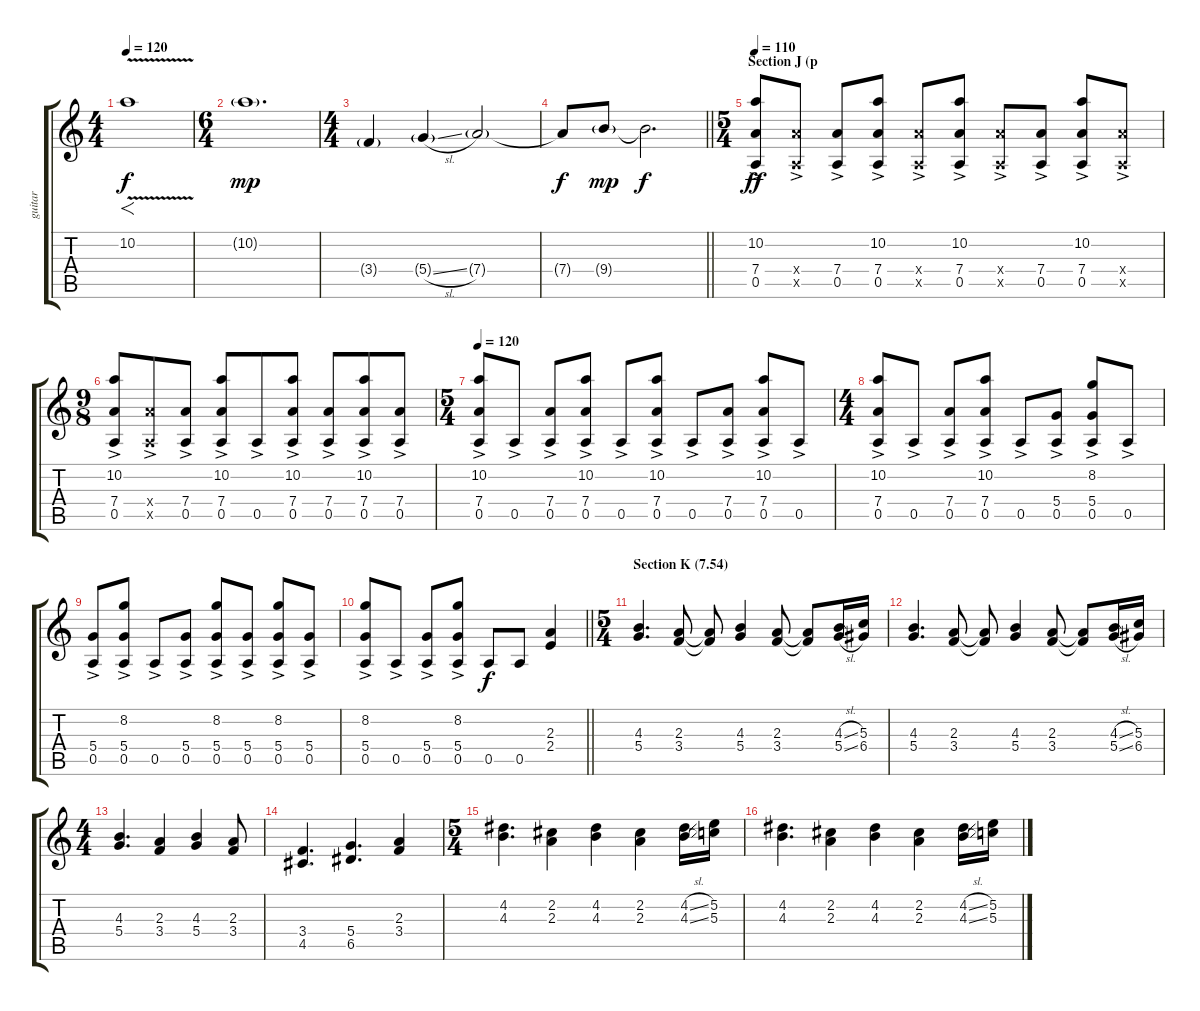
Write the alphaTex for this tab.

\track ("guitar" "guitar") {instrument electricguitarjazz}
\staff {score tabs}
\tuning (E4 B3 G3 D3 A2 E2) {hide}
\ts (4 4)
\tempo 120
\clef g2
\ks c
10.2{v}.1{f dy f} |
\ts (6 4)
10.2{g}.1{d dy mp} |
\ts (4 4)
3.4{g}.4 5.4{sl g}.4 7.4{g}.2 |
\barLineRight lightlight
7.4{t}.8{dy f} 9.4{g}.8{dy mp} 9.4{t}.2{d dy f} |
\ts (5 4)
\section ("" "Section J (p")
\tempo 110
(10.2{ac} 7.4{ac} 0.5{ac}).8{dy ff} (7.4{ac x} 0.5{ac x}).8 (7.4{ac} 0.5{ac}).8 (10.2{ac} 7.4{ac} 0.5{ac}).8 (7.4{ac x} 0.5{ac x}).8 (10.2{ac} 7.4{ac} 0.5{ac}).8 (7.4{ac x} 0.5{ac x}).8 (7.4{ac} 0.5{ac}).8 (10.2{ac} 7.4{ac} 0.5{ac}).8 (7.4{ac x} 0.5{ac x}).8 |
\ts (9 8)
(10.2{ac} 7.4{ac} 0.5{ac}).8 (7.4{ac x} 0.5{ac x}).8 (7.4{ac} 0.5{ac}).8 (10.2{ac} 7.4{ac} 0.5{ac}).8 0.5{ac}.8 (10.2{ac} 7.4{ac} 0.5{ac}).8 (7.4{ac} 0.5{ac}).8 (10.2{ac} 7.4{ac} 0.5{ac}).8 (7.4{ac} 0.5{ac}).8 |
\ts (5 4)
\tempo 120
(10.2{ac} 7.4{ac} 0.5{ac}).8 0.5{ac}.8 (7.4{ac} 0.5{ac}).8 (10.2{ac} 7.4{ac} 0.5{ac}).8 0.5{ac}.8 (10.2{ac} 7.4{ac} 0.5{ac}).8 0.5{ac}.8 (7.4{ac} 0.5{ac}).8 (10.2{ac} 7.4{ac} 0.5{ac}).8 0.5{ac}.8 |
\ts (4 4)
(10.2{ac} 7.4{ac} 0.5{ac}).8 0.5{ac}.8 (7.4{ac} 0.5{ac}).8 (10.2{ac} 7.4{ac} 0.5{ac}).8 0.5{ac}.8 (5.4{ac} 0.5{ac}).8 (8.2{ac} 5.4{ac} 0.5{ac}).8 0.5{ac}.8 |
(5.4{ac} 0.5{ac}).8 (8.2{ac} 5.4{ac} 0.5{ac}).8 0.5{ac}.8 (5.4{ac} 0.5{ac}).8 (8.2{ac} 5.4{ac} 0.5{ac}).8 (5.4{ac} 0.5{ac}).8 (8.2{ac} 5.4{ac} 0.5{ac}).8 (5.4{ac} 0.5{ac}).8 |
\barLineRight lightlight
(8.2{ac} 5.4{ac} 0.5{ac}).8 0.5{ac}.8 (5.4{ac} 0.5{ac}).8 (8.2{ac} 5.4{ac} 0.5{ac}).8 0.5.8{dy f} 0.5.8 (2.3 2.4).4 |
\ts (5 4)
\section ("" "Section K (7.54)")
(4.3 5.4).4{d} (2.3 3.4).8 (2.3{t} 3.4{t}).8 (4.3 5.4).4 (2.3 3.4).8 (2.3{t} 3.4{t}).8 (4.3{sl} 5.4{sl}).16 (5.3 6.4).16 |
(4.3 5.4).4{d} (2.3 3.4).8 (2.3{t} 3.4{t}).8 (4.3 5.4).4 (2.3 3.4).8 (2.3{t} 3.4{t}).8 (4.3{sl} 5.4{sl}).16 (5.3 6.4).16 |
\ts (4 4)
(4.3 5.4).4{d} (2.3 3.4).4 (4.3 5.4).4 (2.3 3.4).8 |
(3.4 4.5).4{d} (5.4 6.5).4{d} (2.3 3.4).4 |
\ts (5 4)
(4.2 4.3).4{d} (2.2 2.3).4 (4.2 4.3).4 (2.2 2.3).4 (4.2{sl} 4.3{sl}).16 (5.2 5.3).16 |
(4.2 4.3).4{d} (2.2 2.3).4 (4.2 4.3).4 (2.2 2.3).4 (4.2{sl} 4.3{sl}).16 (5.2 5.3).16
